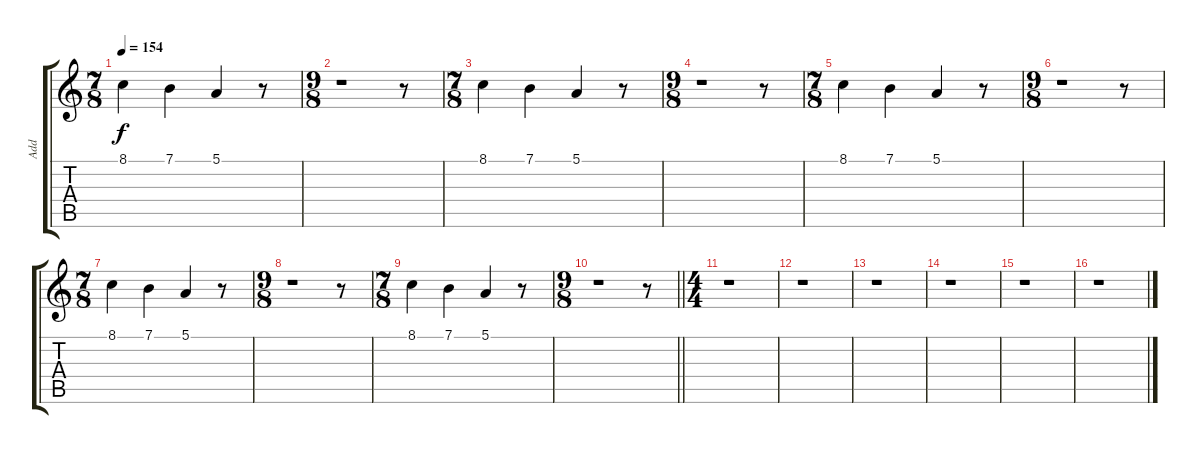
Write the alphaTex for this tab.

\track ("Add" "Add") {instrument fx3crystal}
\staff {score tabs}
\tuning (E4 B3 G3 D3 A2 E2) {hide}
\ts (7 8)
\tempo 154
\clef g2
\ks c
8.1.4{dy f} 7.1.4 5.1.4 r.8 |
\ts (9 8)
r.1 r.8 |
\ts (7 8)
8.1.4 7.1.4 5.1.4 r.8 |
\ts (9 8)
r.1 r.8 |
\ts (7 8)
8.1.4 7.1.4 5.1.4 r.8 |
\ts (9 8)
r.1 r.8 |
\ts (7 8)
8.1.4 7.1.4 5.1.4 r.8 |
\ts (9 8)
r.1 r.8 |
\ts (7 8)
8.1.4 7.1.4 5.1.4 r.8 |
\ts (9 8)
\barLineRight lightlight
r.1 r.8 |
\ts (4 4)
r.1 |
r.1 |
r.1 |
r.1 |
r.1 |
r.1
